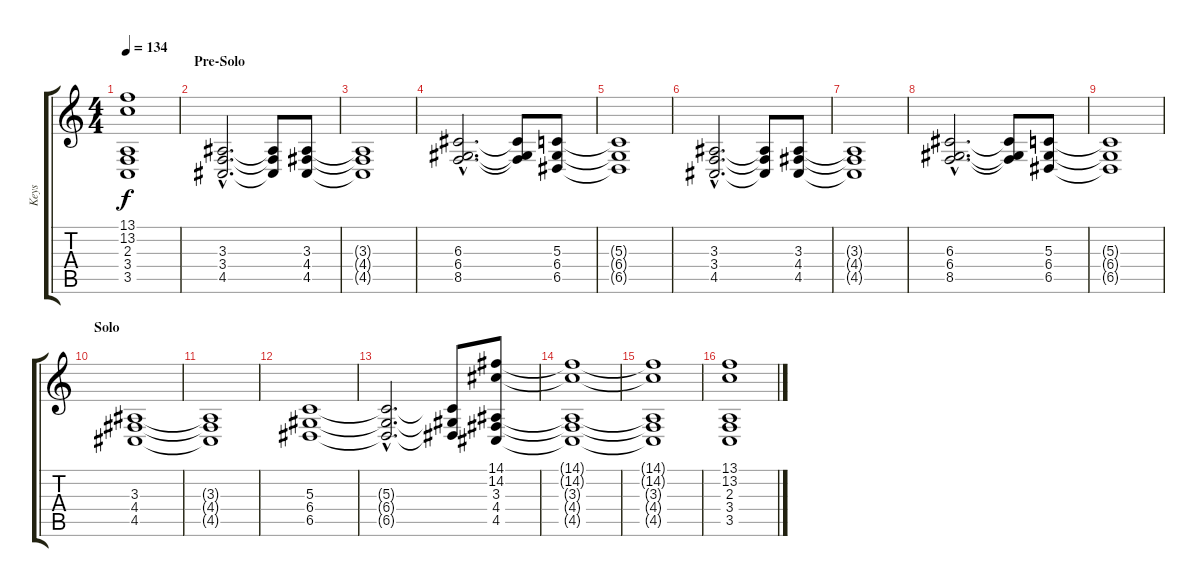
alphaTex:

\track ("Keys" "Keys") {instrument synthstrings1}
\staff {score tabs}
\tuning (E4 B3 G3 D3 A2 E2) {hide}
\ts (4 4)
\tempo 134
\clef g2
\ks c
(13.1{t} 13.2{t} 2.3{t} 3.4{t} 3.5{t}).1{dy f} |
\section ("" "Pre-Solo")
(3.3{hac} 3.4{hac} 4.5{hac}).2{d} (3.3{t} 3.4{t} 4.5{t}).8 (3.3 4.4 4.5).8 |
(3.3{t} 4.4{t} 4.5{t}).1 |
(6.3{hac} 6.4{hac} 8.5{hac}).2{d} (6.3{t} 6.4{t} 8.5{t}).8 (5.3 6.4 6.5).8 |
(5.3{t} 6.4{t} 6.5{t}).1 |
(3.3{hac} 3.4{hac} 4.5{hac}).2{d} (3.3{t} 3.4{t} 4.5{t}).8 (3.3 4.4 4.5).8 |
(3.3{t} 4.4{t} 4.5{t}).1 |
(6.3{hac} 6.4{hac} 8.5{hac}).2{d} (6.3{t} 6.4{t} 8.5{t}).8 (5.3 6.4 6.5).8 |
(5.3{t} 6.4{t} 6.5{t}).1 |
\section ("" "Solo")
(3.3 4.4 4.5).1 |
(3.3{t} 4.4{t} 4.5{t}).1 |
(5.3 6.4 6.5).1 |
(5.3{hac t} 6.4{hac t} 6.5{hac t}).2{d} (5.3{t} 6.4{t} 6.5{t}).8 (14.1 14.2 3.3 4.4 4.5).8 |
(14.1{t} 14.2{t} 3.3{t} 4.4{t} 4.5{t}).1 |
(14.1{t} 14.2{t} 3.3{t} 4.4{t} 4.5{t}).1 |
(13.1 13.2 2.3 3.4 3.5).1
